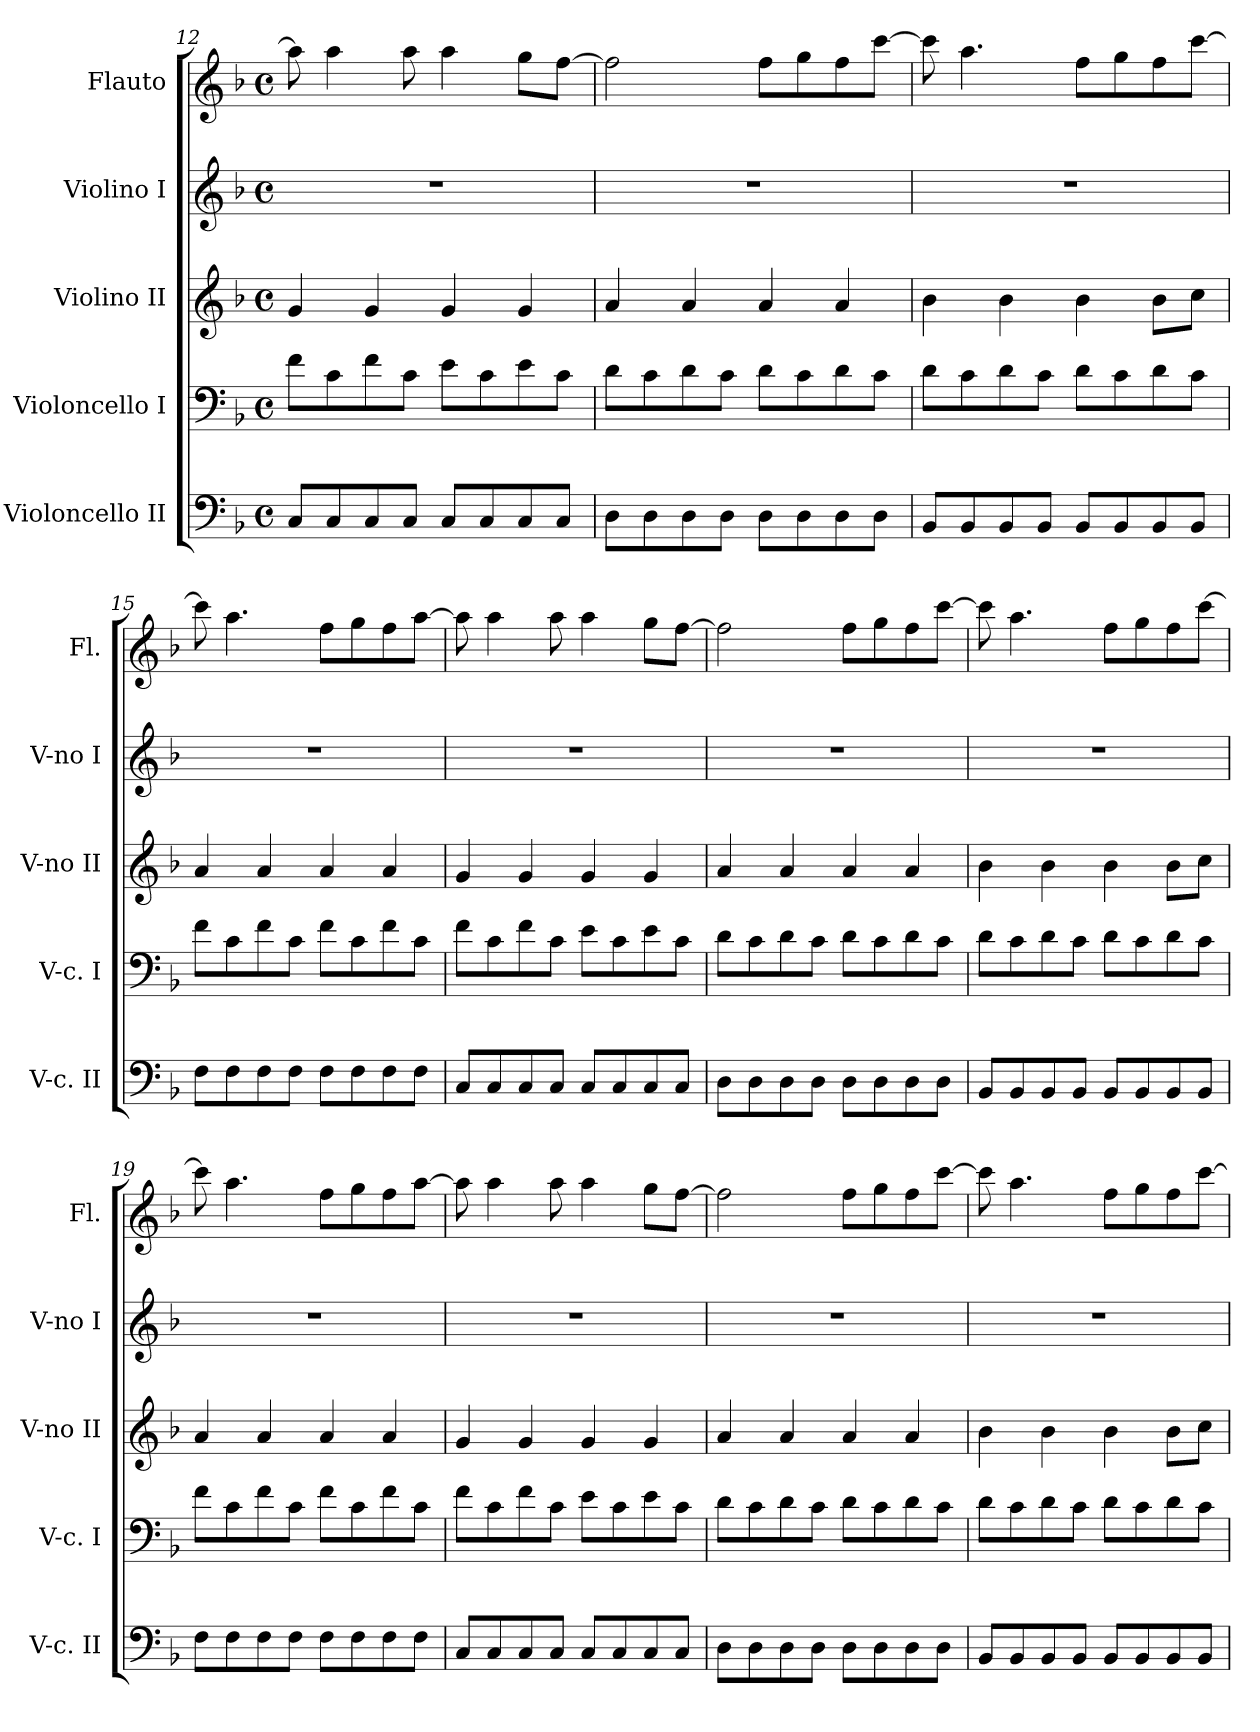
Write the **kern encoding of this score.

**kern	**kern	**kern	**kern	**kern
*part5	*part4	*part3	*part2	*part1
*staff5	*staff4	*staff3	*staff2	*staff1
*I"Violoncello II	*I"Violoncello I	*I"Violino II	*I"Violino I	*I"Flauto
*I'V-c. II	*I'V-c. I	*I'V-no II	*I'V-no I	*I'Fl.
*clefF4	*clefF4	*clefG2	*clefG2	*clefG2
*k[b-]	*k[b-]	*k[b-]	*k[b-]	*k[b-]
*M4/4	*M4/4	*M4/4	*M4/4	*M4/4
*met(c)	*met(c)	*met(c)	*met(c)	*met(c)
=12	=12	=12	=12	=12
8C/L	8f\L	4g/	1r	8aa\]
8C/	8c\	.	.	4aa\
8C/	8f\	4g/	.	.
8C/J	8c\J	.	.	8aa\
8C/L	8e\L	4g/	.	4aa\
8C/	8c\	.	.	.
8C/	8e\	4g/	.	8gg\L
8C/J	8c\J	.	.	[8ff\J
!!LO:PB:g=z
=13	=13	=13	=13	=13
8D\L	8d\L	4a/	1r	2ff\]
8D\	8c\	.	.	.
8D\	8d\	4a/	.	.
8D\J	8c\J	.	.	.
8D\L	8d\L	4a/	.	8ff\L
8D\	8c\	.	.	8gg\
8D\	8d\	4a/	.	8ff\
8D\J	8c\J	.	.	[8ccc\J
=14	=14	=14	=14	=14
8BB-/L	8d\L	4b-\	1r	8ccc\]
8BB-/	8c\	.	.	4.aa\
8BB-/	8d\	4b-\	.	.
8BB-/J	8c\J	.	.	.
8BB-/L	8d\L	4b-\	.	8ff\L
8BB-/	8c\	.	.	8gg\
8BB-/	8d\	8b-\L	.	8ff\
8BB-/J	8c\J	8cc\J	.	[8ccc\J
=15	=15	=15	=15	=15
8F\L	8f\L	4a/	1r	8ccc\]
8F\	8c\	.	.	4.aa\
8F\	8f\	4a/	.	.
8F\J	8c\J	.	.	.
8F\L	8f\L	4a/	.	8ff\L
8F\	8c\	.	.	8gg\
8F\	8f\	4a/	.	8ff\
8F\J	8c\J	.	.	[8aa\J
!!LO:LB:g=z
=16	=16	=16	=16	=16
8C/L	8f\L	4g/	1r	8aa\]
8C/	8c\	.	.	4aa\
8C/	8f\	4g/	.	.
8C/J	8c\J	.	.	8aa\
8C/L	8e\L	4g/	.	4aa\
8C/	8c\	.	.	.
8C/	8e\	4g/	.	8gg\L
8C/J	8c\J	.	.	[8ff\J
=17	=17	=17	=17	=17
8D\L	8d\L	4a/	1r	2ff\]
8D\	8c\	.	.	.
8D\	8d\	4a/	.	.
8D\J	8c\J	.	.	.
8D\L	8d\L	4a/	.	8ff\L
8D\	8c\	.	.	8gg\
8D\	8d\	4a/	.	8ff\
8D\J	8c\J	.	.	[8ccc\J
=18	=18	=18	=18	=18
8BB-/L	8d\L	4b-\	1r	8ccc\]
8BB-/	8c\	.	.	4.aa\
8BB-/	8d\	4b-\	.	.
8BB-/J	8c\J	.	.	.
8BB-/L	8d\L	4b-\	.	8ff\L
8BB-/	8c\	.	.	8gg\
8BB-/	8d\	8b-\L	.	8ff\
8BB-/J	8c\J	8cc\J	.	[8ccc\J
!!LO:PB:g=z
=19	=19	=19	=19	=19
8F\L	8f\L	4a/	1r	8ccc\]
8F\	8c\	.	.	4.aa\
8F\	8f\	4a/	.	.
8F\J	8c\J	.	.	.
8F\L	8f\L	4a/	.	8ff\L
8F\	8c\	.	.	8gg\
8F\	8f\	4a/	.	8ff\
8F\J	8c\J	.	.	[8aa\J
=20	=20	=20	=20	=20
8C/L	8f\L	4g/	1r	8aa\]
8C/	8c\	.	.	4aa\
8C/	8f\	4g/	.	.
8C/J	8c\J	.	.	8aa\
8C/L	8e\L	4g/	.	4aa\
8C/	8c\	.	.	.
8C/	8e\	4g/	.	8gg\L
8C/J	8c\J	.	.	[8ff\J
=21	=21	=21	=21	=21
8D\L	8d\L	4a/	1r	2ff\]
8D\	8c\	.	.	.
8D\	8d\	4a/	.	.
8D\J	8c\J	.	.	.
8D\L	8d\L	4a/	.	8ff\L
8D\	8c\	.	.	8gg\
8D\	8d\	4a/	.	8ff\
8D\J	8c\J	.	.	[8ccc\J
!!LO:LB:g=z
=22	=22	=22	=22	=22
8BB-/L	8d\L	4b-\	1r	8ccc\]
8BB-/	8c\	.	.	4.aa\
8BB-/	8d\	4b-\	.	.
8BB-/J	8c\J	.	.	.
8BB-/L	8d\L	4b-\	.	8ff\L
8BB-/	8c\	.	.	8gg\
8BB-/	8d\	8b-\L	.	8ff\
8BB-/J	8c\J	8cc\J	.	[8ccc\J
=	=	=	=	=
*-	*-	*-	*-	*-
